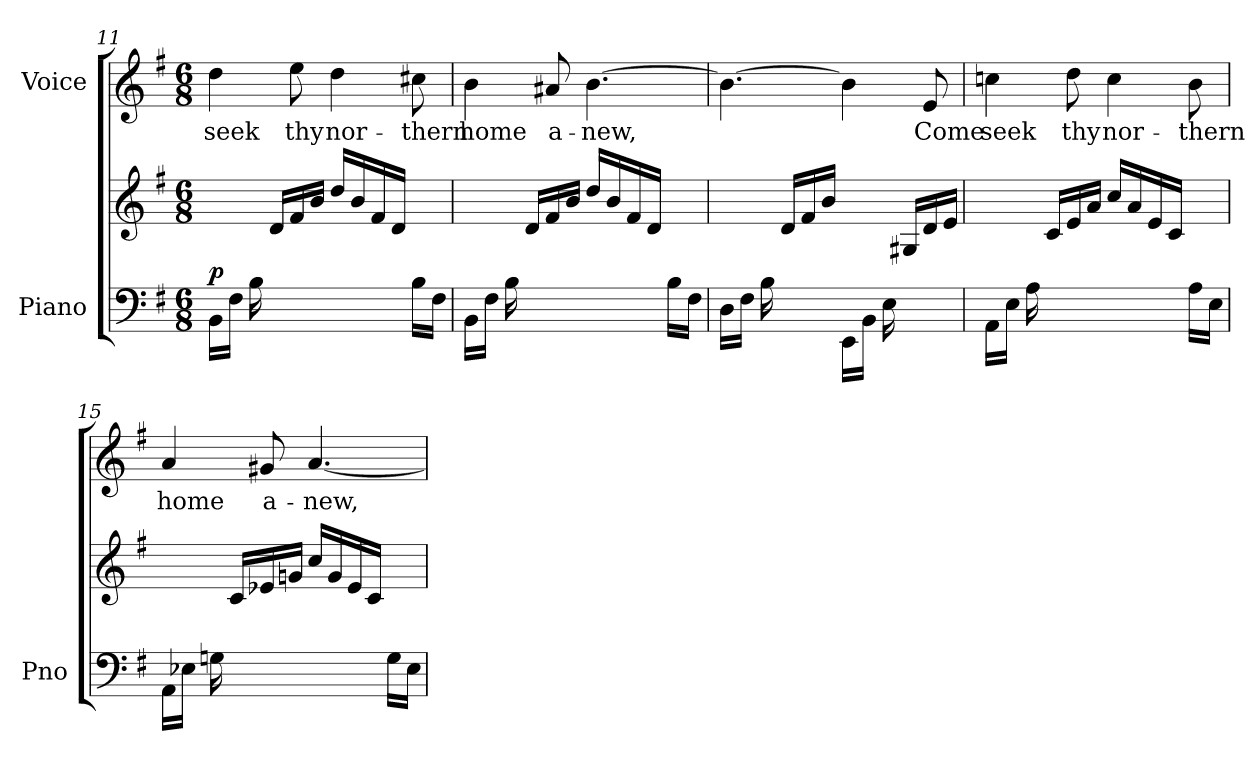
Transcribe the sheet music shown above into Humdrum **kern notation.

**kern	**kern	**dynam	**kern	**text
*part2	*part2	*part2	*part1	*part1
*staff3	*staff2	*staff2/3	*staff1	*staff1
*I"Piano	*	*	*I"Voice	*
*I'Pno	*	*	*	*
*clefF4	*clefG2	*	*clefG2	*
*k[f#]	*k[f#]	*	*k[f#]	*
*M6/8	*M6/8	*	*M6/8	*
=11	=11	=11	=11	=11
*	*^	*	*	*
!	!	!	!LO:DY:a=2	!	!
16BB\LL	2.ryy	8.ryy	p	4dd\	seek
16F#\JJ	.	.	.	.	.
16B\	.	.	.	.	.
4..ryy	.	16d/LL	.	.	.
.	.	16f#/	.	8ee\	thy
.	.	16b/JJ	.	.	.
.	.	16dd/LL	.	4dd\	nor-
.	.	16b/	.	.	.
.	.	16f#/	.	.	.
.	.	16d/JJ	.	.	.
16B\LL	.	8ryy	.	8cc#X\	-thern
16F#\JJ	.	.	.	.	.
=12	=12	=12	=12	=12	=12
16BB\LL	2.ryy	8.ryy	.	4b\	home
16F#\JJ	.	.	.	.	.
16B\	.	.	.	.	.
4..ryy	.	16d/LL	.	.	.
.	.	16f#/	.	8a#X/	a-
.	.	16b/JJ	.	.	.
.	.	16dd/LL	.	[4.b\	-new,
.	.	16b/	.	.	.
.	.	16f#/	.	.	.
.	.	16d/JJ	.	.	.
16B\LL	.	8ryy	.	.	.
16F#\JJ	.	.	.	.	.
=13	=13	=13	=13	=13	=13
(16D\LL	2.ryy	8.ryy	.	4.b\_	.
16F#\JJ	.	.	.	.	.
16B\	.	.	.	.	.
8.ryy	.	16d/LL	.	.	.
.	.	16f#/	.	.	.
.	.	16b/JJ)	.	.	.
(16EE\LL	.	8.ryy	.	4b\]	.
16BB\JJ	.	.	.	.	.
16E\	.	.	.	.	.
8.ryy	.	16G#X/LL	.	.	.
.	.	16d/	.	8e/	Come
.	.	16e/JJ)	.	.	.
=14	=14	=14	=14	=14	=14
16AA\LL	2.ryy	8.ryy	.	4ccn\	seek
16E\JJ	.	.	.	.	.
16A\	.	.	.	.	.
4..ryy	.	16c/LL	.	.	.
.	.	16e/	.	8dd\	thy
.	.	16a/JJ	.	.	.
.	.	16cc/LL	.	4cc\	nor-
.	.	16a/	.	.	.
.	.	16e/	.	.	.
.	.	16c/JJ	.	.	.
16A\LL	.	8ryy	.	8b\	-thern
16E\JJ	.	.	.	.	.
=15	=15	=15	=15	=15	=15
16AA\LL	2.ryy	8.ryy	.	4a/	home
16E-X\JJ	.	.	.	.	.
16Gn\	.	.	.	.	.
4..ryy	.	16c/LL	.	.	.
.	.	16e-X/	.	8g#X/	a-
.	.	16gn/JJ	.	.	.
.	.	16cc/LL	.	[4.a/	-new,
.	.	16g/	.	.	.
.	.	16e-/	.	.	.
.	.	16c/JJ	.	.	.
16G\LL	.	8ryy	.	.	.
16E-\JJ	.	.	.	.	.
*	*v	*v	*	*	*
=	=	=	=	=
*-	*-	*-	*-	*-
